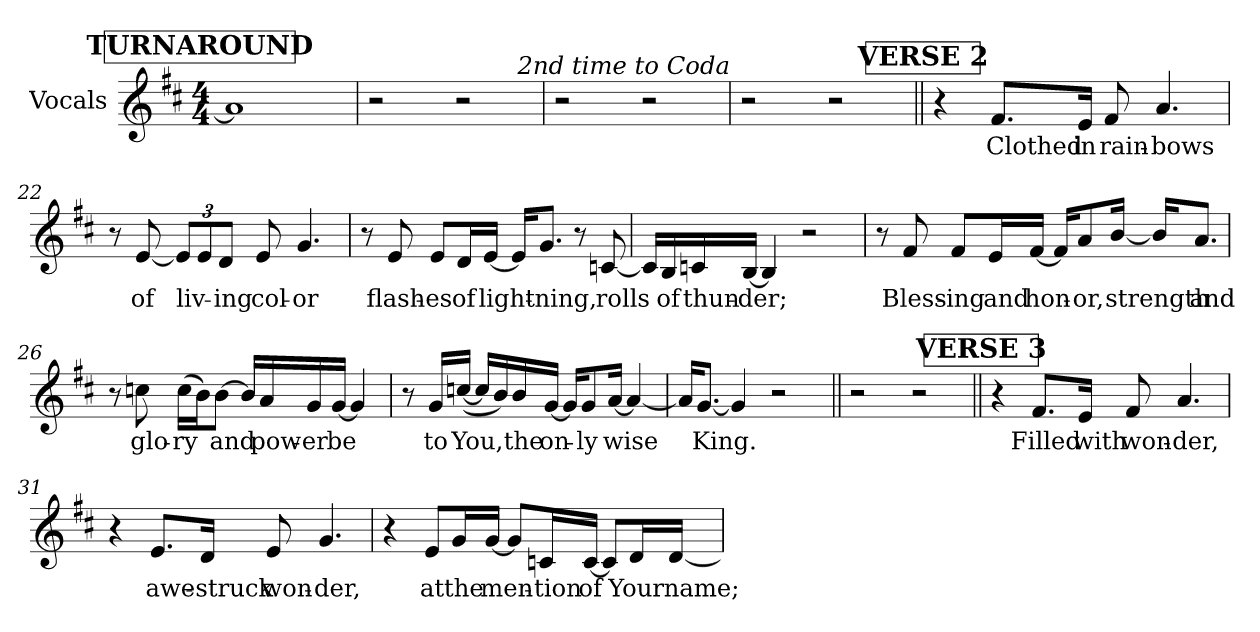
**kern	**text
*part1	*part1
*staff1	*staff1
*I"Vocals	*
*clefG2	*
*k[f#c#]	*
*D:	*
*M4/4	*
!!LO:REH:place=s1:a:B:t=TURNAROUND
=17	=17
1a]	.
=18	=18
2r	.
2r	.
=19	=19
2r	.
2r	.
!LO:TX:a:i:rj:t=2nd time to Coda	!
=20	=20
2r	.
2r	.
!!LO:PB:g=z
!!LO:REH:place=s1:a:B:t=VERSE 2
=21||	=21||
!	!LO:LY:b
4r	2.
!	!LO:LY:b
8.f#/L	Clothed
!	!LO:LY:b
16e/Jk	in
!	!LO:LY:b
8f#/	rain-
!	!LO:LY:b
4.a/	-bows
=22	=22
8r	.
!	!LO:LY:b
[<8e/	of
12e/L]	.
!	!LO:LY:b
12e/	liv-
!	!LO:LY:b
12d/J	-ing
!	!LO:LY:b
8e/	col-
!	!LO:LY:b
4.g/	-or
=23	=23
8r	.
!	!LO:LY:b
8e/	flash-
!	!LO:LY:b
8e/L	-es
!	!LO:LY:b
16d/L	of
!	!LO:LY:b
[16e/JJ	light-
16e/KL]	.
!	!LO:LY:b
8.g/J	-ning,
8r	.
!	!LO:LY:b
[<8cn/	rolls
!!LO:LB:g=z
=24	=24
16c/LL]	.
!	!LO:LY:b
16B/	of
!	!LO:LY:b
16cn/	thun-
!	!LO:LY:b
[16B/JJ	-der;
4B/]	.
2r	.
=25	=25
8r	.
!	!LO:LY:b
8f#/	Bless-
!	!LO:LY:b
8f#/L	-ing
!	!LO:LY:b
16e/L	and
!	!LO:LY:b
[<16f#!/JJ	hon-
16f#/KL]	.
!	!LO:LY:b
8a/	-or,
!	!LO:LY:b
[16b/Jk	strength
16b/KL]	.
!	!LO:LY:b
8.a/J	and
!!LO:LB:g=z
=26	=26
8r	.
!	!LO:LY:b
8ccn\	glo-
!	!LO:LY:b
(>16cc\LL	-ry
16b\J)	.
!	!LO:LY:b
[8b\J	and
16b/LL]	.
!	!LO:LY:b
16a/	pow-
!	!LO:LY:b
16g/	-er
!	!LO:LY:b
[<16g/JJ	be
4g/]	.
=27	=27
8r	.
!	!LO:LY:b
16g/LL	to
!	!LO:LY:b
(<[16ccn/JJ	You,
16cc/LL]	.
16b/)	.
!	!LO:LY:b
16b/	the
!	!LO:LY:b
[16g/JJ	on-
16g/KL]	.
!	!LO:LY:b
8g/	-ly
!	!LO:LY:b
[16a/Jk	wise
4a/_	.
=28	=28
16a/KL]	.
!	!LO:LY:b
[8.g/J	King.
4g/]	.
2r	.
!!LO:LB:g=z
=29||	=29||
2r	.
2r	.
!!LO:REH:place=s1:a:B:t=VERSE 3
=30||	=30||
!	!LO:LY:b
4r	3.
!	!LO:LY:b
8.f#/L	Filled
!	!LO:LY:b
16e/Jk	with
!	!LO:LY:b
8f#/	won-
!	!LO:LY:b
4.a/	-der,
=31	=31
4r	.
!	!LO:LY:b
8.e/L	awe-
!	!LO:LY:b
16d/Jk	-struck
!	!LO:LY:b
8e/	won-
!	!LO:LY:b
4.g/	-der,
!!LO:LB:g=z
=32	=32
4r	.
!	!LO:LY:b
8e/L	at
!	!LO:LY:b
16g/L	the
!	!LO:LY:b
[16g/JJ	men-
8g/L]	.
!	!LO:LY:b
16cn/L	-tion
!	!LO:LY:b
[16c/JJ	of
8c/L]	.
!	!LO:LY:b
16d/L	Your
!	!LO:LY:b
[16d/JJ	name;
=	=
*-	*-
